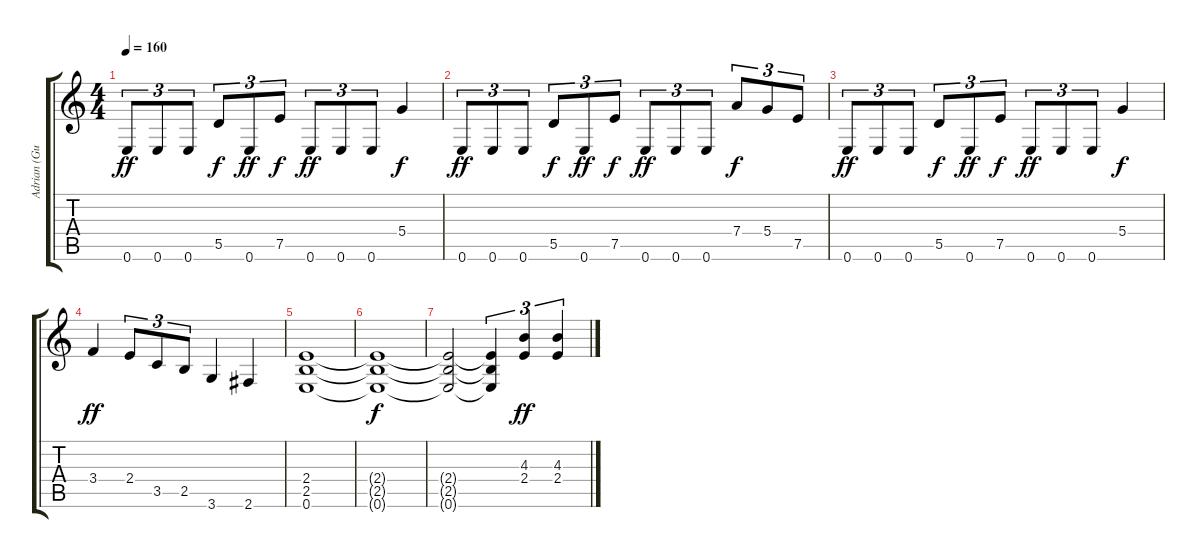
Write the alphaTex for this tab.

\track ("Adrian (Guitar 2)" "Adrian (Gu") {instrument distortionguitar}
\staff {score tabs}
\tuning (E4 B3 G3 D3 A2 E2) {hide}
\ts (4 4)
\tempo 160
\clef g2
\ks c
0.6.8{tu (3 2) dy ff} 0.6.8{tu (3 2)} 0.6.8{tu (3 2)} 5.5.8{tu (3 2) dy f} 0.6.8{tu (3 2) dy ff} 7.5.8{tu (3 2) dy f} 0.6.8{tu (3 2) dy ff} 0.6.8{tu (3 2)} 0.6.8{tu (3 2)} 5.4.4{dy f} |
0.6.8{tu (3 2) dy ff} 0.6.8{tu (3 2)} 0.6.8{tu (3 2)} 5.5.8{tu (3 2) dy f} 0.6.8{tu (3 2) dy ff} 7.5.8{tu (3 2) dy f} 0.6.8{tu (3 2) dy ff} 0.6.8{tu (3 2)} 0.6.8{tu (3 2)} 7.4.8{tu (3 2) dy f} 5.4.8{tu (3 2)} 7.5.8{tu (3 2)} |
0.6.8{tu (3 2) dy ff} 0.6.8{tu (3 2)} 0.6.8{tu (3 2)} 5.5.8{tu (3 2) dy f} 0.6.8{tu (3 2) dy ff} 7.5.8{tu (3 2) dy f} 0.6.8{tu (3 2) dy ff} 0.6.8{tu (3 2)} 0.6.8{tu (3 2)} 5.4.4{dy f} |
3.4.4{dy ff} 2.4.8{tu (3 2)} 3.5.8{tu (3 2)} 2.5.8{tu (3 2)} 3.6.4 2.6.4 |
(2.4 2.5 0.6).1 |
(2.4{t} 2.5{t} 0.6{t}).1{dy f} |
(2.4{t} 2.5{t} 0.6{t}).2 (2.4{t} 2.5{t} 0.6{t}).4{tu (3 2) volume 2} (4.3 2.4).4{tu (3 2) dy ff} (4.3 2.4).4{tu (3 2)}
